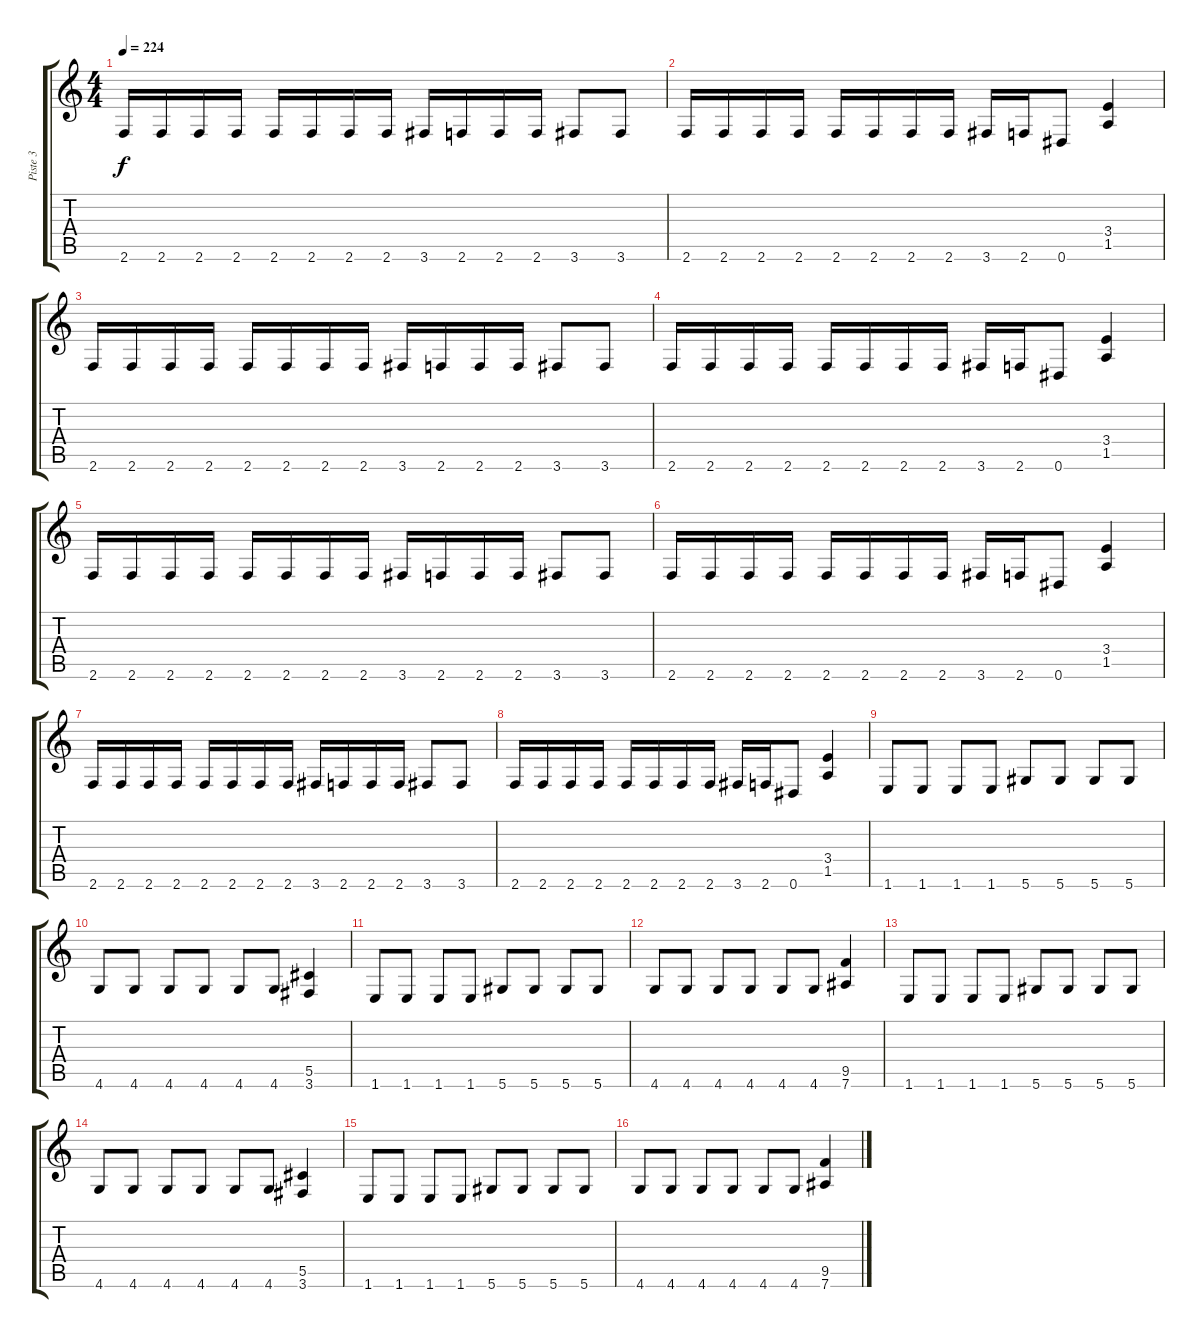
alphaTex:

\track ("Piste 3" "Piste 3") {instrument distortionguitar}
\staff {score tabs}
\tuning (Eb4 Bb3 Gb3 Db3 Ab2 Eb2) {hide}
\ts (4 4)
\tempo 224
\clef g2
\ks c
2.6.16{dy f} 2.6.16 2.6.16 2.6.16 2.6.16 2.6.16 2.6.16 2.6.16 3.6.16 2.6.16 2.6.16 2.6.16 3.6.8 3.6.8 |
2.6.16 2.6.16 2.6.16 2.6.16 2.6.16 2.6.16 2.6.16 2.6.16 3.6.16 2.6.16 0.6.8 (3.4 1.5).4 |
2.6.16 2.6.16 2.6.16 2.6.16 2.6.16 2.6.16 2.6.16 2.6.16 3.6.16 2.6.16 2.6.16 2.6.16 3.6.8 3.6.8 |
2.6.16 2.6.16 2.6.16 2.6.16 2.6.16 2.6.16 2.6.16 2.6.16 3.6.16 2.6.16 0.6.8 (3.4 1.5).4 |
2.6.16 2.6.16 2.6.16 2.6.16 2.6.16 2.6.16 2.6.16 2.6.16 3.6.16 2.6.16 2.6.16 2.6.16 3.6.8 3.6.8 |
2.6.16 2.6.16 2.6.16 2.6.16 2.6.16 2.6.16 2.6.16 2.6.16 3.6.16 2.6.16 0.6.8 (3.4 1.5).4 |
2.6.16 2.6.16 2.6.16 2.6.16 2.6.16 2.6.16 2.6.16 2.6.16 3.6.16 2.6.16 2.6.16 2.6.16 3.6.8 3.6.8 |
2.6.16 2.6.16 2.6.16 2.6.16 2.6.16 2.6.16 2.6.16 2.6.16 3.6.16 2.6.16 0.6.8 (3.4 1.5).4 |
1.6.8 1.6.8 1.6.8 1.6.8 5.6.8 5.6.8 5.6.8 5.6.8 |
4.6.8 4.6.8 4.6.8 4.6.8 4.6.8 4.6.8 (5.5 3.6).4 |
1.6.8 1.6.8 1.6.8 1.6.8 5.6.8 5.6.8 5.6.8 5.6.8 |
4.6.8 4.6.8 4.6.8 4.6.8 4.6.8 4.6.8 (9.5 7.6).4 |
1.6.8 1.6.8 1.6.8 1.6.8 5.6.8 5.6.8 5.6.8 5.6.8 |
4.6.8 4.6.8 4.6.8 4.6.8 4.6.8 4.6.8 (5.5 3.6).4 |
1.6.8 1.6.8 1.6.8 1.6.8 5.6.8 5.6.8 5.6.8 5.6.8 |
4.6.8 4.6.8 4.6.8 4.6.8 4.6.8 4.6.8 (9.5 7.6).4
